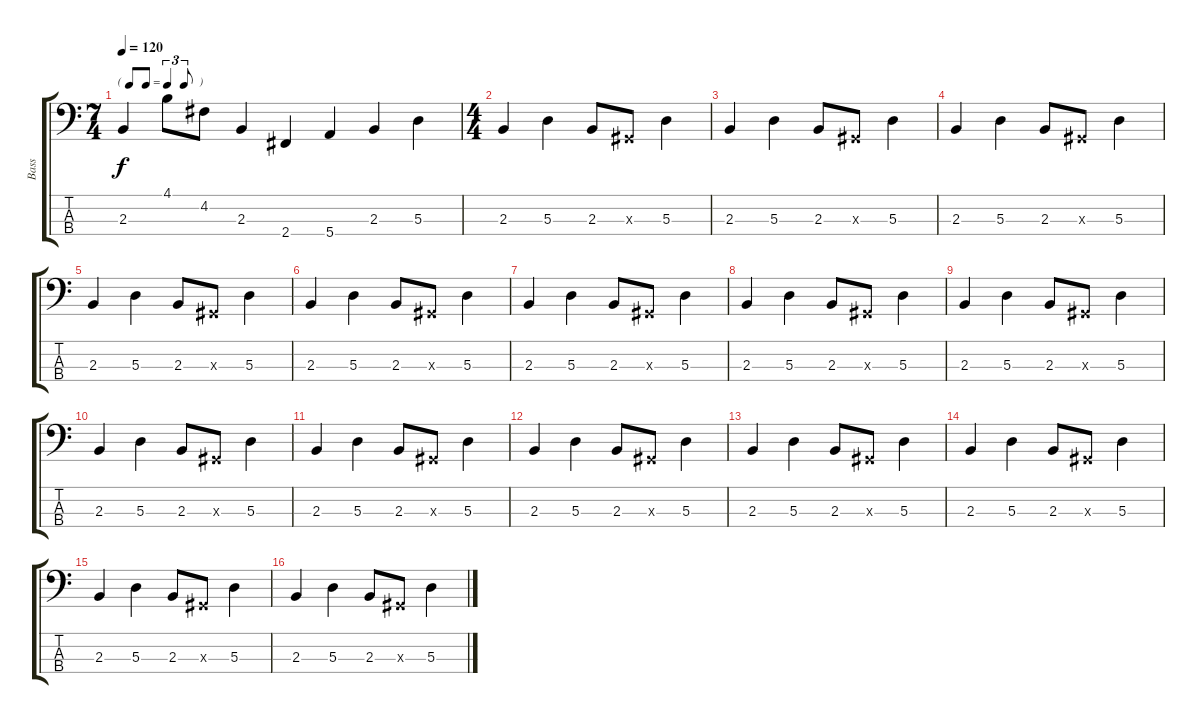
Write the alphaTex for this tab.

\track ("Bass" "Bass") {instrument electricbassfinger}
\staff {score tabs}
\tuning (G2 D2 A1 E1) {hide}
\ts (7 4)
\tf triplet8th
\tempo 120
\clef f4
\ks c
2.3.4{dy f} 4.1.8 4.2.8 2.3.4 2.4.4 5.4.4 2.3.4 5.3.4 |
\ts (4 4)
2.3.4 5.3.4 2.3.8 -1.3{x}.8 5.3.4 |
2.3.4 5.3.4 2.3.8 -1.3{x}.8 5.3.4 |
2.3.4 5.3.4 2.3.8 -1.3{x}.8 5.3.4 |
2.3.4 5.3.4 2.3.8 -1.3{x}.8 5.3.4 |
2.3.4 5.3.4 2.3.8 -1.3{x}.8 5.3.4 |
2.3.4 5.3.4 2.3.8 -1.3{x}.8 5.3.4 |
2.3.4 5.3.4 2.3.8 -1.3{x}.8 5.3.4 |
2.3.4 5.3.4 2.3.8 -1.3{x}.8 5.3.4 |
2.3.4 5.3.4 2.3.8 -1.3{x}.8 5.3.4 |
2.3.4 5.3.4 2.3.8 -1.3{x}.8 5.3.4 |
2.3.4 5.3.4 2.3.8 -1.3{x}.8 5.3.4 |
2.3.4 5.3.4 2.3.8 -1.3{x}.8 5.3.4 |
2.3.4 5.3.4 2.3.8 -1.3{x}.8 5.3.4 |
2.3.4 5.3.4 2.3.8 -1.3{x}.8 5.3.4 |
2.3.4 5.3.4 2.3.8 -1.3{x}.8 5.3.4
